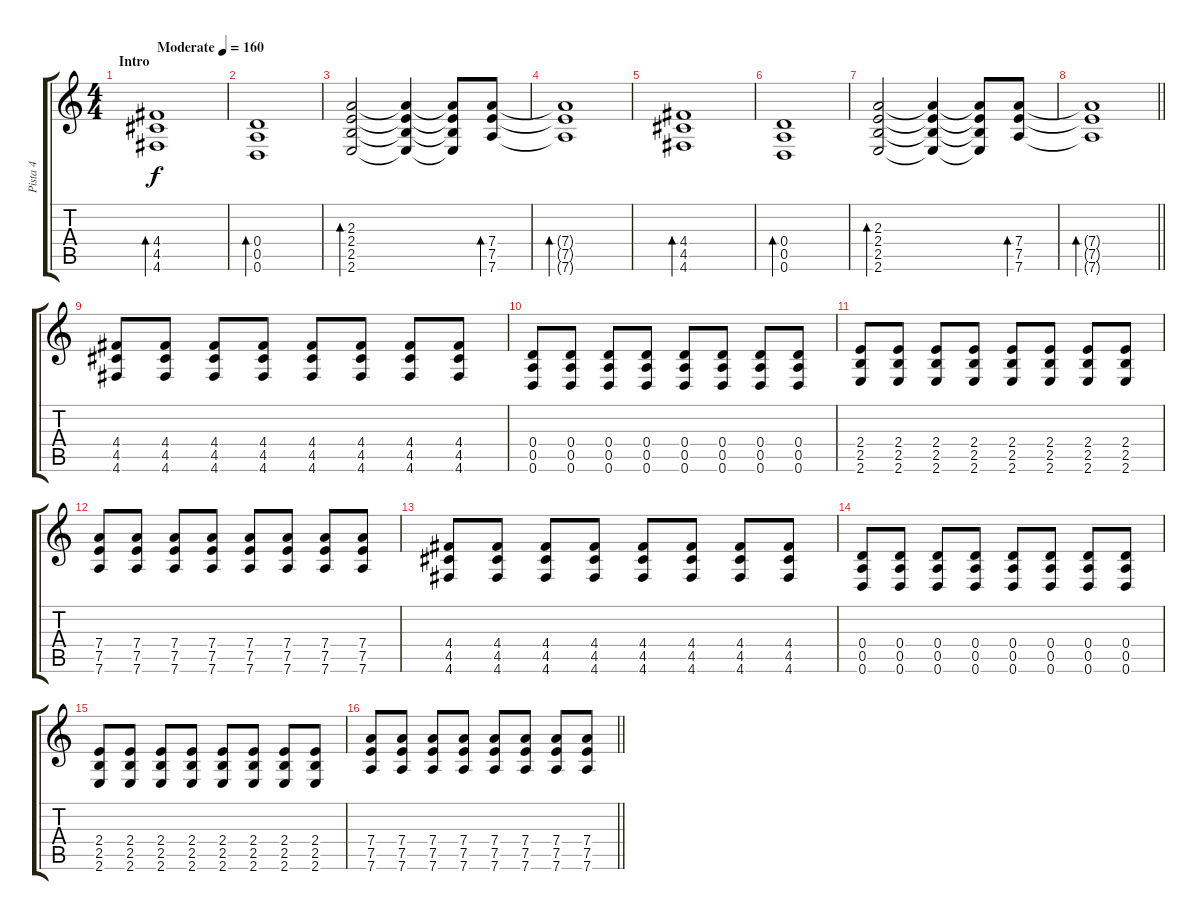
\track ("Pista 4" "Pista 4") {instrument distortionguitar}
\staff {score tabs}
\tuning (E4 B3 G3 D3 A2 D2) {hide}
\ts (4 4)
\section ("" "Intro")
\tempo (160 "Moderate")
\clef g2
\ks c
(4.4 4.5 4.6).1{bd 480 dy f instrument electricguitarclean} |
(0.4 0.5 0.6).1{bd 480} |
(2.3 2.4 2.5 2.6).2{bd 480} (2.3{t} 2.4{t} 2.5{t} 2.6{t}).4 (2.3{t} 2.4{t} 2.5{t} 2.6{t}).8 (7.4 7.5 7.6).8{bd 480} |
(7.4{t} 7.5{t} 7.6{t}).1{bd 480} |
(4.4 4.5 4.6).1{bd 480 instrument electricguitarclean} |
(0.4 0.5 0.6).1{bd 480} |
(2.3 2.4 2.5 2.6).2{bd 480} (2.3{t} 2.4{t} 2.5{t} 2.6{t}).4 (2.3{t} 2.4{t} 2.5{t} 2.6{t}).8 (7.4 7.5 7.6).8{bd 480} |
\barLineRight lightlight
(7.4{t} 7.5{t} 7.6{t}).1{bd 480} |
(4.4 4.5 4.6).8{instrument distortionguitar} (4.4 4.5 4.6).8 (4.4 4.5 4.6).8 (4.4 4.5 4.6).8 (4.4 4.5 4.6).8 (4.4 4.5 4.6).8 (4.4 4.5 4.6).8 (4.4 4.5 4.6).8 |
(0.4 0.5 0.6).8 (0.4 0.5 0.6).8 (0.4 0.5 0.6).8 (0.4 0.5 0.6).8 (0.4 0.5 0.6).8 (0.4 0.5 0.6).8 (0.4 0.5 0.6).8 (0.4 0.5 0.6).8 |
(2.4 2.5 2.6).8 (2.4 2.5 2.6).8 (2.4 2.5 2.6).8 (2.4 2.5 2.6).8 (2.4 2.5 2.6).8 (2.4 2.5 2.6).8 (2.4 2.5 2.6).8 (2.4 2.5 2.6).8 |
(7.4 7.5 7.6).8 (7.4 7.5 7.6).8 (7.4 7.5 7.6).8 (7.4 7.5 7.6).8 (7.4 7.5 7.6).8 (7.4 7.5 7.6).8 (7.4 7.5 7.6).8 (7.4 7.5 7.6).8 |
(4.4 4.5 4.6).8{instrument distortionguitar} (4.4 4.5 4.6).8 (4.4 4.5 4.6).8 (4.4 4.5 4.6).8 (4.4 4.5 4.6).8 (4.4 4.5 4.6).8 (4.4 4.5 4.6).8 (4.4 4.5 4.6).8 |
(0.4 0.5 0.6).8 (0.4 0.5 0.6).8 (0.4 0.5 0.6).8 (0.4 0.5 0.6).8 (0.4 0.5 0.6).8 (0.4 0.5 0.6).8 (0.4 0.5 0.6).8 (0.4 0.5 0.6).8 |
(2.4 2.5 2.6).8 (2.4 2.5 2.6).8 (2.4 2.5 2.6).8 (2.4 2.5 2.6).8 (2.4 2.5 2.6).8 (2.4 2.5 2.6).8 (2.4 2.5 2.6).8 (2.4 2.5 2.6).8 |
\barLineRight lightlight
(7.4 7.5 7.6).8 (7.4 7.5 7.6).8 (7.4 7.5 7.6).8 (7.4 7.5 7.6).8 (7.4 7.5 7.6).8 (7.4 7.5 7.6).8 (7.4 7.5 7.6).8 (7.4 7.5 7.6).8
